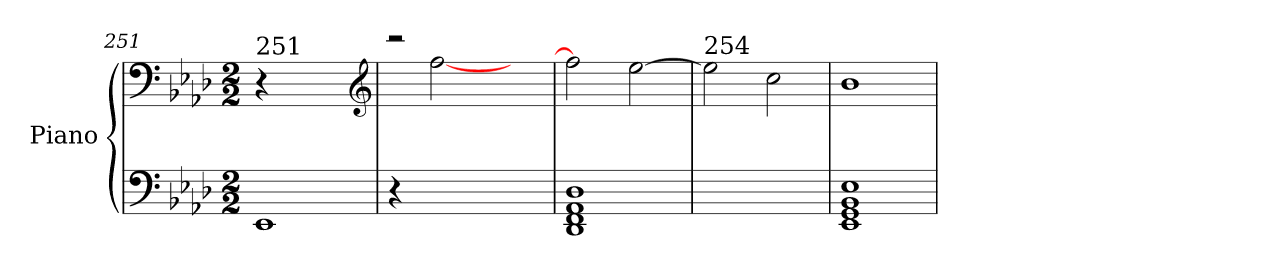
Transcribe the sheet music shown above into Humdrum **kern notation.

**kern	**kern
*part1	*part1
*staff2	*staff1
*I"Piano	*
*I'Pno	*
*clefF4	*clefF4
*k[b-e-a-d-]	*k[b-e-a-d-]
*A-:	*A-:
*M2/2	*M2/2
=251	=251
!	!LO:TX:a:t=251
1EE-	4r
.	2.ryy
*	*clefG2
=252	=252
*	*^
4r	2r	4ryy
2ryy	.	[2ff\
.	2ryy	.
4ryy	.	4ryy
=253	=253	=253
*^	*	*
!	!	!LO:TX:a:t=253	!
*	*	*v	*v
1D-	1DD- 1FF 1AA-	2ff\]
.	.	[2ee-\
*v	*v	*
!!LO:PB:g=z
=254	=254
*	*^
!	!LO:TX:a:t=254	!
1ryy	1ryy	2ee-\]
.	.	2cc\
!!LO:PB:g=z
=255	=255	=255
*^	*	*
!	!	!LO:TX:a:t=255	!
*	*	*v	*v
1E-	1EE- 1GG 1BB-	1b-
*v	*v	*
=	=
*-	*-
